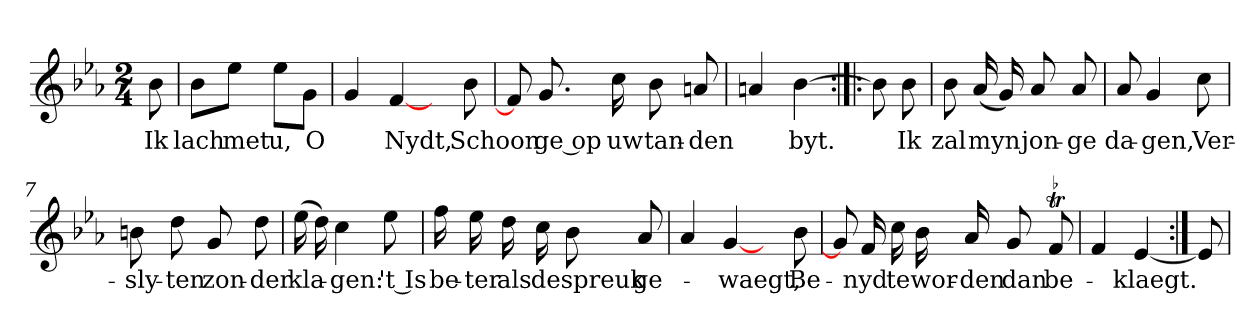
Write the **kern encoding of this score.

**kern	**text
*part1	*part1
*staff1	*staff1
*clefG2	*
*k[b-e-a-]	*
*E-:	*
*M2/4	*
*MM120	*
=	=
8b-	Ik
=1	=1
8b-L	lach
8ee-J	met
8ee-L	u,
8gJ	O
=2	=2
4g	.
[4f	Nydt,
8ryy	.
8b-	Schoon
=3	=3
8f]	.
8.g	ge op
16cc	uw
8b-	tan-
8an	-den
=4	=4
4an	.
[4b-	byt.
=:|!|:	=:|!|:
8b-]	.
8b-	Ik
=5	=5
8b-	zal
(16a-	myn
16g)	.
8a-	jon-
8a-	-ge
=6	=6
8a-	da-
4g	-gen,
8cc	Ver-
=7	=7
8bn	-sly-
8dd	-ten
8g	zon-
8dd	-der
=8	=8
(16ee-	kla-
16dd)	.
4cc	-gen:
8ee-	't Is
=9	=9
16ff	be-
16ee-	-ter
16dd	als
16cc	de
8b-	spreuk
8a-	ge-
=10	=10
4a-	.
[4g	-waegt,
8ryy	.
8b-	Be-
=11	=11
8g]	.
16f	-nyd
16cc	te
16b-	wor-
16a-	-den
8g	dan
!LO:TR:acc=-	!
8ft	be-
=12	=12
4f	.
[4e-	-klaegt.
=13:|!	=13:|!
8e-]	.
=	=
*-	*-
